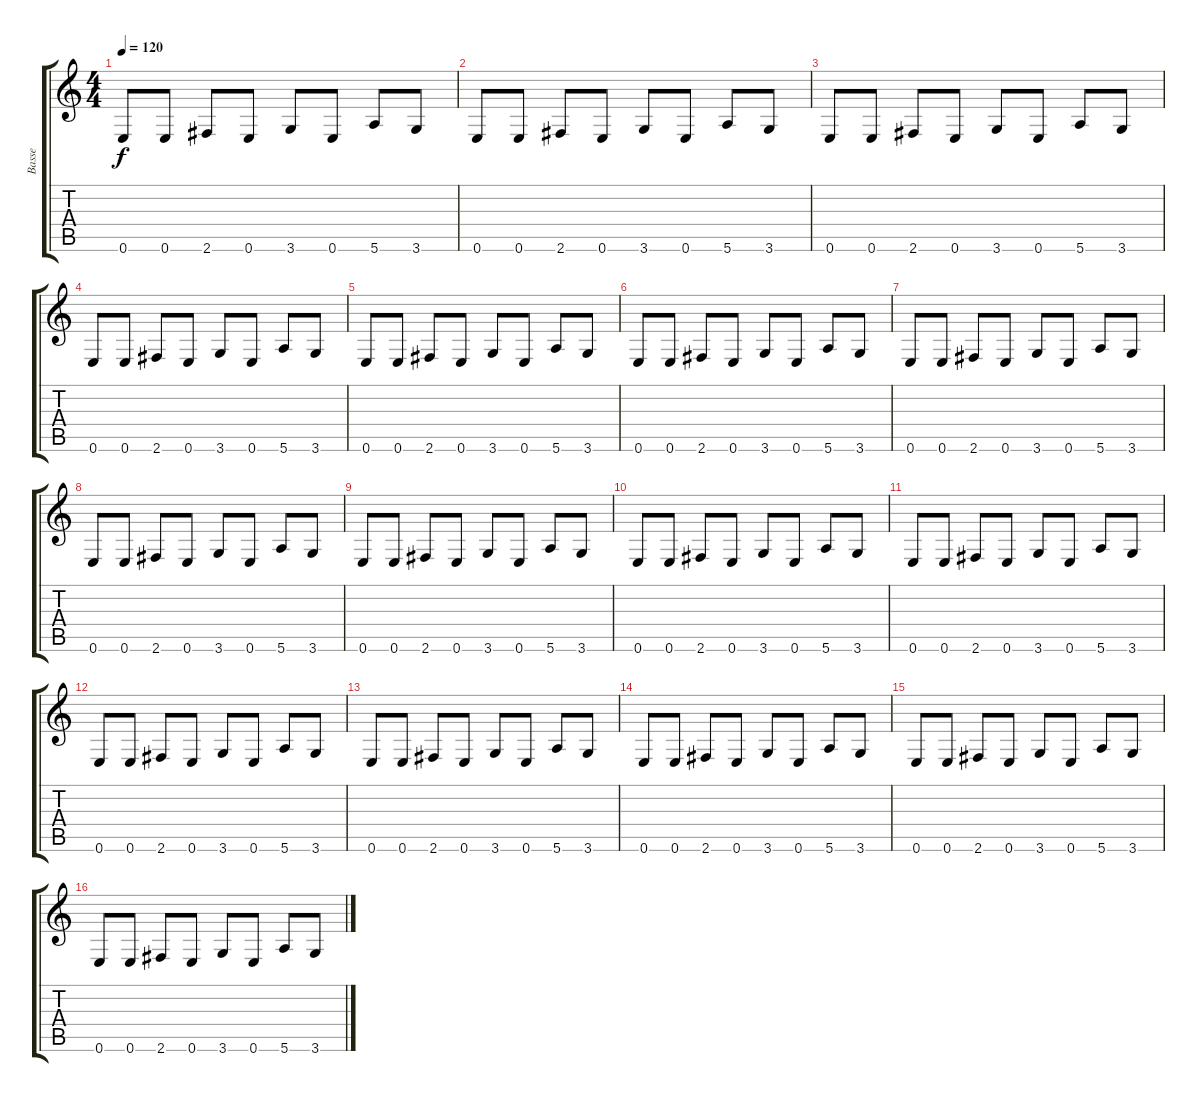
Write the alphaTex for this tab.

\track ("Basse" "Basse") {instrument slapbass2}
\staff {score tabs}
\tuning (E4 B3 G3 D3 A2 E2) {hide}
\ts (4 4)
\tempo 120
\clef g2
\ks c
0.6.8{dy f} 0.6.8 2.6.8 0.6.8 3.6.8 0.6.8 5.6.8 3.6.8 |
0.6.8 0.6.8 2.6.8 0.6.8 3.6.8 0.6.8 5.6.8 3.6.8 |
0.6.8 0.6.8 2.6.8 0.6.8 3.6.8 0.6.8 5.6.8 3.6.8 |
0.6.8 0.6.8 2.6.8 0.6.8 3.6.8 0.6.8 5.6.8 3.6.8 |
0.6.8 0.6.8 2.6.8 0.6.8 3.6.8 0.6.8 5.6.8 3.6.8 |
0.6.8 0.6.8 2.6.8 0.6.8 3.6.8 0.6.8 5.6.8 3.6.8 |
0.6.8 0.6.8 2.6.8 0.6.8 3.6.8 0.6.8 5.6.8 3.6.8 |
0.6.8 0.6.8 2.6.8 0.6.8 3.6.8 0.6.8 5.6.8 3.6.8 |
0.6.8 0.6.8 2.6.8 0.6.8 3.6.8 0.6.8 5.6.8 3.6.8 |
0.6.8 0.6.8 2.6.8 0.6.8 3.6.8 0.6.8 5.6.8 3.6.8 |
0.6.8 0.6.8 2.6.8 0.6.8 3.6.8 0.6.8 5.6.8 3.6.8 |
0.6.8 0.6.8 2.6.8 0.6.8 3.6.8 0.6.8 5.6.8 3.6.8 |
0.6.8 0.6.8 2.6.8 0.6.8 3.6.8 0.6.8 5.6.8 3.6.8 |
0.6.8 0.6.8 2.6.8 0.6.8 3.6.8 0.6.8 5.6.8 3.6.8 |
0.6.8 0.6.8 2.6.8 0.6.8 3.6.8 0.6.8 5.6.8 3.6.8 |
0.6.8 0.6.8 2.6.8 0.6.8 3.6.8 0.6.8 5.6.8 3.6.8
